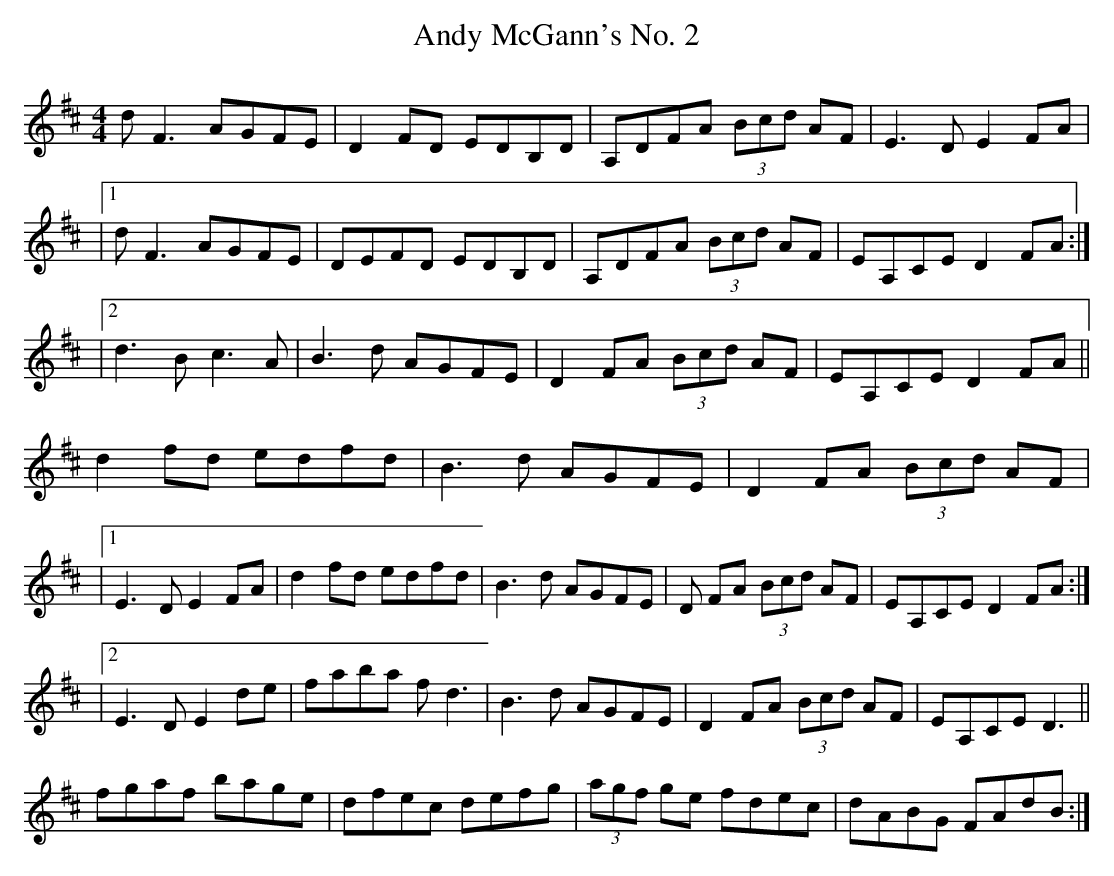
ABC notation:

X:1
T:Andy McGann's No. 2
M:4/4
L:1/8
K:D
d F3 AGFE|D2FD EDB,D|A,DFA (3Bcd AF| E3 D E2FA|
|1 d F3 AGFE|DEFD EDB,D|A,DFA (3Bcd AF| EA,CE D2FA:|
|2 d3 B c3 A|B3 d AGFE|D2FA (3Bcd AF|EA,CE D2FA||
d2 fd edfd|B3 d AGFE|D2FA (3Bcd AF|
|1 E3 D E2FA| d2 fd edfd|B3 d AGFE|D FA (3Bcd AF|EA,CE D2FA:|
|2 E3 D E2de|faba f d3| B3 d AGFE|D2FA (3Bcd AF|EA,CE D3 ||
fgaf bage|dfec defg|(3agf ge fdec|dABG FAdB :|
